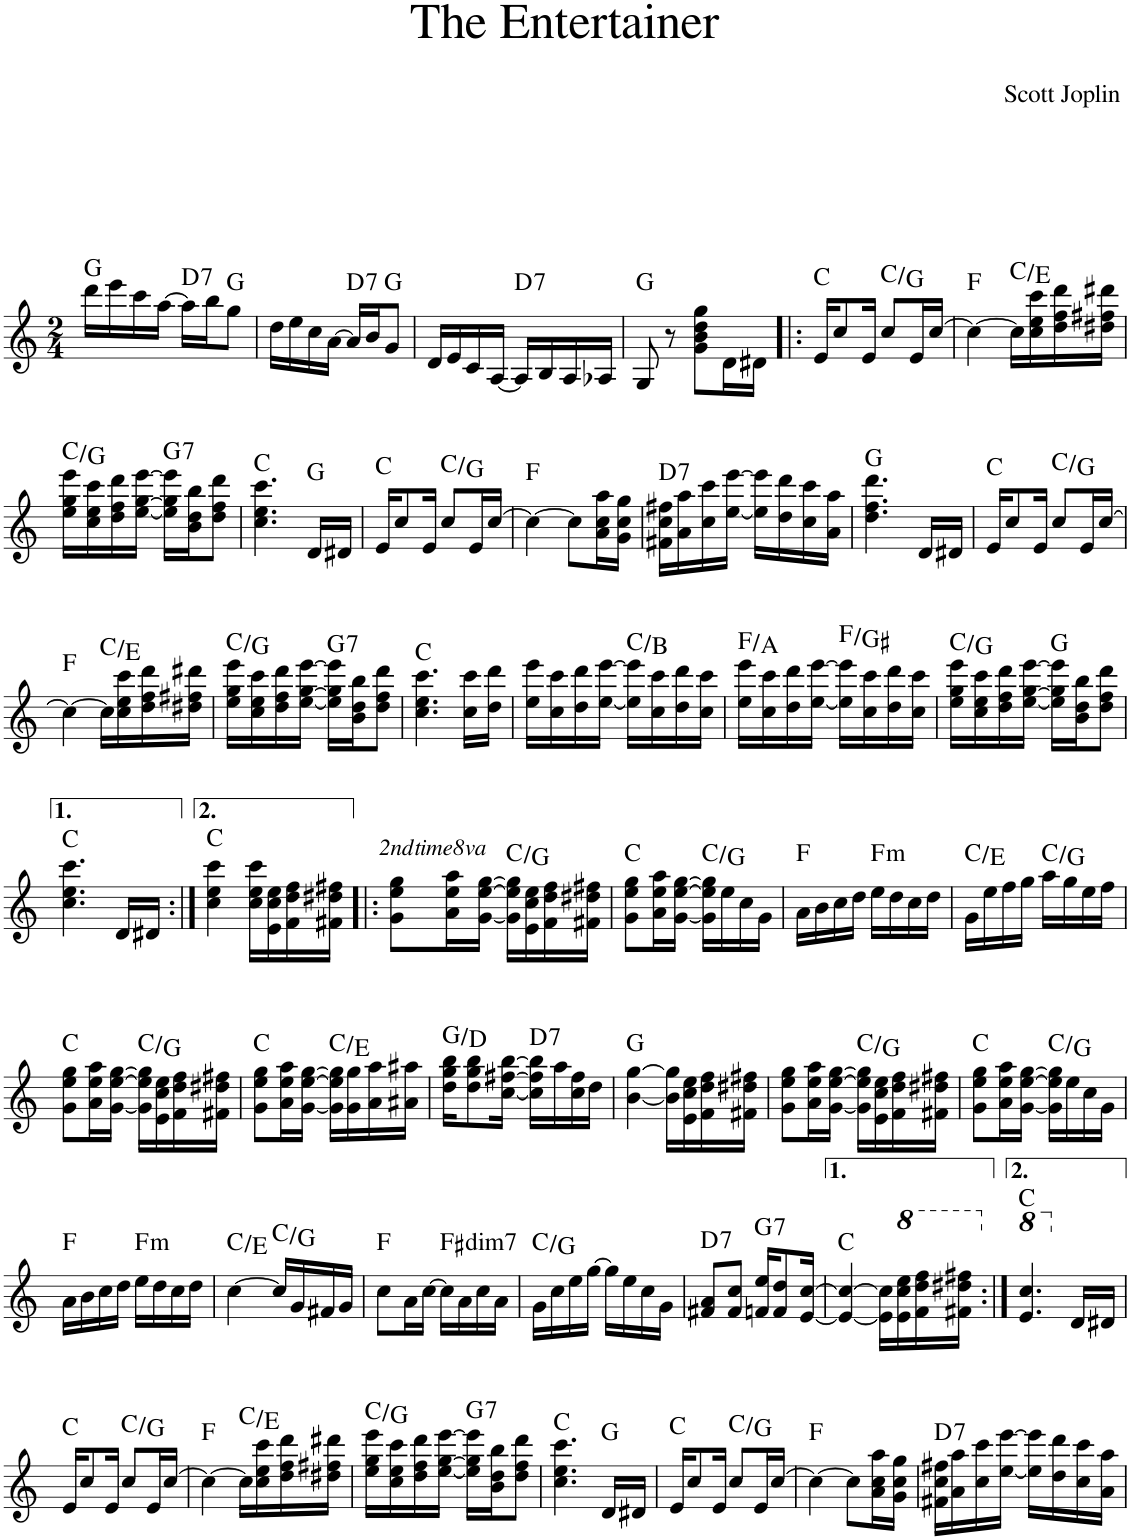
**kern	**text	**harte
*part1	*part1	*part1
*staff1	*staff1	*
*I"Piano	*	*
*I'Pno.	*	*
*clefG2	*	*
*k[]	*	*
*M2/4	*	*
=1	=1	=1
16ddd\LL	.	G:maj
16eee\	.	.
16ccc\	.	.
[16aa\JJ	.	.
!	!	!LO:H:kt=7
16aa\LL]	.	D:7
16bb\J	.	.
8gg\J	.	G:maj
=2	=2	=2
16dd\LL	.	.
16ee\	.	.
16cc\	.	.
[16a\JJ	.	.
!	!	!LO:H:kt=7
16a/LL]	.	D:7
16b/J	.	.
8g/J	.	G:maj
=3	=3	=3
16d/LL	.	.
16e/	.	.
16c/	.	.
[16A/JJ	.	.
!	!	!LO:H:kt=7
16A/LL]	.	D:7
16B/	.	.
16A/	.	.
16A-X/JJ	.	.
=4	=4	=4
8G/	.	G:maj
8r	.	.
8g\ 8b\ 8dd\ 8gg\L	.	.
16d\L	.	.
16d#X\JJ	.	.
=5!|:	=5!|:	=5!|:
16e/KL	.	C:maj
8cc/	.	.
16e/Jk	.	.
8cc/L	.	C:maj/5
16e/L	.	.
[16cc/JJ	.	.
=6	=6	=6
4cc\_	.	F:maj
16cc\LL]	.	C:maj/3
16cc\ 16ee\ 16ccc\	.	.
16dd\ 16ff\ 16ddd\	.	.
16dd#X\ 16ff#X\ 16ddd#X\JJ	.	.
!!LO:LB:g=z
=7	=7	=7
16ee\ 16gg\ 16eee\LL	.	C:maj/5
16cc\ 16ee\ 16ccc\	.	.
16dd\ 16ff\ 16ddd\	.	.
[16ee\ [16gg\ [16eee\JJ	.	.
!	!	!LO:H:kt=7
16ee\] 16gg\] 16eee\]LL	.	G:7
16b\ 16dd\ 16bb\J	.	.
8dd\ 8ff\ 8ddd\J	.	.
=8	=8	=8
4.cc\ 4.ee\ 4.ccc\	.	C:maj
16d/LL	.	G:maj
16d#X/JJ	.	.
=9	=9	=9
16e/KL	.	C:maj
8cc/	.	.
16e/Jk	.	.
8cc/L	.	C:maj/5
16e/L	.	.
[16cc/JJ	.	.
=10	=10	=10
4cc\_	.	F:maj
8cc\L]	.	.
16a\ 16cc\ 16aa\L	.	.
16g\ 16cc\ 16gg\JJ	.	.
=11	=11	=11
!	!	!LO:H:kt=7
16f#X\ 16cc\ 16ff#X\LL	.	D:7
16a\ 16aa\	.	.
16cc\ 16ccc\	.	.
[16ee\ [16eee\JJ	.	.
16ee\] 16eee\]LL	.	.
16dd\ 16ddd\	.	.
16cc\ 16ccc\	.	.
16a\ 16aa\JJ	.	.
=12	=12	=12
4.dd\ 4.ff\ 4.ddd\	.	G:maj
16d/LL	.	.
16d#X/JJ	.	.
=13	=13	=13
16e/KL	.	C:maj
8cc/	.	.
16e/Jk	.	.
8cc/L	.	C:maj/5
16e/L	.	.
[16cc/JJ	.	.
!!LO:LB:g=z
=14	=14	=14
4cc\_	.	F:maj
16cc\LL]	.	C:maj/3
16cc\ 16ee\ 16ccc\	.	.
16dd\ 16ff\ 16ddd\	.	.
16dd#X\ 16ff#X\ 16ddd#X\JJ	.	.
=15	=15	=15
16ee\ 16gg\ 16eee\LL	.	C:maj/5
16cc\ 16ee\ 16ccc\	.	.
16dd\ 16ff\ 16ddd\	.	.
[16ee\ [16gg\ [16eee\JJ	.	.
!	!	!LO:H:kt=7
16ee\] 16gg\] 16eee\]LL	.	G:7
16b\ 16dd\ 16bb\J	.	.
8dd\ 8ff\ 8ddd\J	.	.
=16	=16	=16
4.cc\ 4.ee\ 4.ccc\	.	C:maj
16cc\ 16ccc\LL	.	.
16dd\ 16ddd\JJ	.	.
=17	=17	=17
16ee\ 16eee\LL	.	.
16cc\ 16ccc\	.	.
16dd\ 16ddd\	.	.
[16ee\ [16eee\JJ	.	.
16ee\] 16eee\]LL	.	C:maj/7
16cc\ 16ccc\	.	.
16dd\ 16ddd\	.	.
16cc\ 16ccc\JJ	.	.
=18	=18	=18
16ee\ 16eee\LL	.	F:maj/3
16cc\ 16ccc\	.	.
16dd\ 16ddd\	.	.
[16ee\ [16eee\JJ	.	.
16ee\] 16eee\]LL	.	F:maj/#2
16cc\ 16ccc\	.	.
16dd\ 16ddd\	.	.
16cc\ 16ccc\JJ	.	.
=19	=19	=19
16ee\ 16gg\ 16eee\LL	.	C:maj/5
16cc\ 16ee\ 16ccc\	.	.
16dd\ 16ff\ 16ddd\	.	.
[16ee\ [16gg\ [16eee\JJ	.	.
16ee\] 16gg\] 16eee\]LL	.	G:maj
16b\ 16dd\ 16bb\J	.	.
8dd\ 8ff\ 8ddd\J	.	.
!!LO:LB:g=z
=20	=20	=20
4.cc\ 4.ee\ 4.ccc\	.	C:maj
16d/LL	.	.
16d#X/JJ	.	.
=21:|!	=21:|!	=21:|!
4cc\ 4ee\ 4ccc\	.	C:maj
16cc\ 16ee\ 16ccc\LL	.	.
16e\ 16cc\ 16ee\	.	.
16f\ 16dd\ 16ff\	.	.
16f#X\ 16dd#X\ 16ff#X\JJ	.	.
=22!|:	=22!|:	=22!|:
!	!LO:LY:a	!
8g\ 8ee\ 8gg\L	2nd	.
!	!LO:LY:a	!
16a\ 16ee\ 16aa\L	time	.
!	!LO:LY:a	!
[16g\ [16ee\ [16gg\JJ	8va	.
16g\] 16ee\] 16gg\]LL	.	C:maj/5
16e\ 16cc\ 16ee\	.	.
16f\ 16dd\ 16ff\	.	.
16f#X\ 16dd#X\ 16ff#X\JJ	.	.
=23	=23	=23
8g\ 8ee\ 8gg\L	.	C:maj
16a\ 16ee\ 16aa\L	.	.
[16g\ [16ee\ [16gg\JJ	.	.
16g\] 16ee\] 16gg\]LL	.	C:maj/5
16ee\	.	.
16cc\	.	.
16g\JJ	.	.
=24	=24	=24
16a\LL	.	F:maj
16b\	.	.
16cc\	.	.
16dd\JJ	.	.
!	!	!LO:H:kt=m
16ee\LL	.	F:min
16dd\	.	.
16cc\	.	.
16dd\JJ	.	.
=25	=25	=25
16g\LL	.	C:maj/3
16ee\	.	.
16ff\	.	.
16gg\JJ	.	.
16aa\LL	.	C:maj/5
16gg\	.	.
16ee\	.	.
16ff\JJ	.	.
!!LO:LB:g=z
=26	=26	=26
8g\ 8ee\ 8gg\L	.	C:maj
16a\ 16ee\ 16aa\L	.	.
[16g\ [16ee\ [16gg\JJ	.	.
16g\] 16ee\] 16gg\]LL	.	C:maj/5
16e\ 16cc\ 16ee\	.	.
16f\ 16dd\ 16ff\	.	.
16f#X\ 16dd#X\ 16ff#X\JJ	.	.
=27	=27	=27
8g\ 8ee\ 8gg\L	.	C:maj
16a\ 16ee\ 16aa\L	.	.
[16g\ [16ee\ [16gg\JJ	.	.
16g\] 16ee\] 16gg\]LL	.	C:maj/3
16g\ 16gg\	.	.
16a\ 16aa\	.	.
16a#X\ 16aa#X\JJ	.	.
=28	=28	=28
16dd\ 16gg\ 16bb\KL	.	G:maj/5
8dd\ 8gg\ 8bb\	.	.
[16cc\ [16ff#X\ [16bb\Jk	.	.
!	!	!LO:H:kt=7
16cc\] 16ff#\] 16bb\]LL	.	D:7
16aa\	.	.
16cc\ 16ff#\	.	.
16dd\JJ	.	.
=29	=29	=29
[4b\ [4gg\	.	G:maj
16b\] 16gg\]LL	.	.
16e\ 16cc\ 16ee\	.	.
16f\ 16dd\ 16ff\	.	.
16f#X\ 16dd#X\ 16ff#X\JJ	.	.
=30	=30	=30
8g\ 8ee\ 8gg\L	.	.
16a\ 16ee\ 16aa\L	.	.
[16g\ [16ee\ [16gg\JJ	.	.
16g\] 16ee\] 16gg\]LL	.	C:maj/5
16e\ 16cc\ 16ee\	.	.
16f\ 16dd\ 16ff\	.	.
16f#X\ 16dd#X\ 16ff#X\JJ	.	.
=31	=31	=31
8g\ 8ee\ 8gg\L	.	C:maj
16a\ 16ee\ 16aa\L	.	.
[16g\ [16ee\ [16gg\JJ	.	.
16g\] 16ee\] 16gg\]LL	.	C:maj/5
16ee\	.	.
16cc\	.	.
16g\JJ	.	.
!!LO:LB:g=z
=32	=32	=32
16a\LL	.	F:maj
16b\	.	.
16cc\	.	.
16dd\JJ	.	.
!	!	!LO:H:kt=m
16ee\LL	.	F:min
16dd\	.	.
16cc\	.	.
16dd\JJ	.	.
=33	=33	=33
[4cc\	.	C:maj/3
16cc/LL]	.	C:maj/5
16g/	.	.
16f#X/	.	.
16g/JJ	.	.
=34	=34	=34
8cc\L	.	F:maj
16a\L	.	.
[16cc\JJ	.	.
!	!	!LO:H:kt=dim7
16cc\LL]	.	F#:dim7
16a\	.	.
16cc\	.	.
16a\JJ	.	.
=35	=35	=35
16g\LL	.	C:maj/5
16cc\	.	.
16ee\	.	.
[16gg\JJ	.	.
16gg\LL]	.	.
16ee\	.	.
16cc\	.	.
16g\JJ	.	.
=36	=36	=36
!	!	!LO:H:kt=7
8f#X/ 8a/L	.	D:7
8f#/ 8cc/J	.	.
!	!	!LO:H:kt=7
16fn/ 16ee/KL	.	G:7
8f/ 8dd/	.	.
[16e/ [16cc/Jk	.	.
=37	=37	=37
4e/_ 4cc/_	.	C:maj
16e\] 16cc\]LL	.	.
*8va	*	*
16ee\ 16ccc\ 16eee\	.	.
16ff\ 16ddd\ 16fff\	.	.
16ff#X\ 16ddd#X\ 16fff#X\JJ	.	.
=38:|!	=38:|!	=38:|!
*X8va	*	*
*8va	*	*
4.ee/ 4.ccc/	.	C:maj
*X8va	*	*
16d/LL	.	.
16d#X/JJ	.	.
!!LO:LB:g=z
=39	=39	=39
16e/KL	.	C:maj
8cc/	.	.
16e/Jk	.	.
8cc/L	.	C:maj/5
16e/L	.	.
[16cc/JJ	.	.
=40	=40	=40
4cc\_	.	F:maj
16cc\LL]	.	C:maj/3
16cc\ 16ee\ 16ccc\	.	.
16dd\ 16ff\ 16ddd\	.	.
16dd#X\ 16ff#X\ 16ddd#X\JJ	.	.
=41	=41	=41
16ee\ 16gg\ 16eee\LL	.	C:maj/5
16cc\ 16ee\ 16ccc\	.	.
16dd\ 16ff\ 16ddd\	.	.
[16ee\ [16gg\ [16eee\JJ	.	.
!	!	!LO:H:kt=7
16ee\] 16gg\] 16eee\]LL	.	G:7
16b\ 16dd\ 16bb\J	.	.
8dd\ 8ff\ 8ddd\J	.	.
=42	=42	=42
4.cc\ 4.ee\ 4.ccc\	.	C:maj
16d/LL	.	G:maj
16d#X/JJ	.	.
=43	=43	=43
16e/KL	.	C:maj
8cc/	.	.
16e/Jk	.	.
8cc/L	.	C:maj/5
16e/L	.	.
[16cc/JJ	.	.
=44	=44	=44
4cc\_	.	F:maj
8cc\L]	.	.
16a\ 16cc\ 16aa\L	.	.
16g\ 16cc\ 16gg\JJ	.	.
=45	=45	=45
!	!	!LO:H:kt=7
16f#X\ 16cc\ 16ff#X\LL	.	D:7
16a\ 16aa\	.	.
16cc\ 16ccc\	.	.
[16ee\ [16eee\JJ	.	.
16ee\] 16eee\]LL	.	.
16dd\ 16ddd\	.	.
16cc\ 16ccc\	.	.
16a\ 16aa\JJ	.	.
=	=	=
*-	*-	*-
